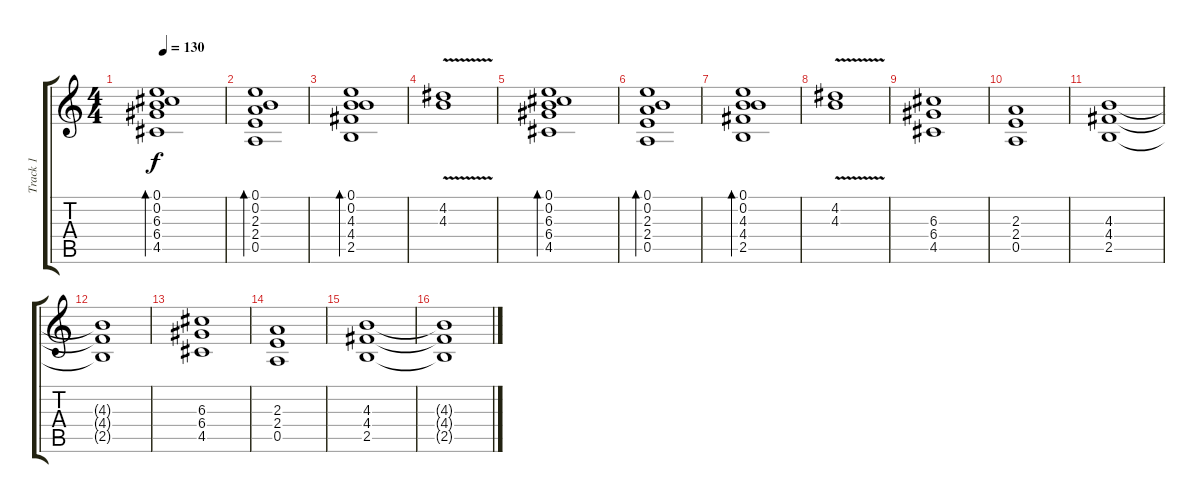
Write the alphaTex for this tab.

\track ("Track 1" "Track 1") {instrument overdrivenguitar}
\staff {score tabs}
\tuning (E4 B3 G3 D3 A2 E2) {hide}
\ts (4 4)
\tempo 130
\clef g2
\ks c
(0.1 0.2 6.3 6.4 4.5).1{bd 480 dy f} |
(0.1 0.2 2.3 2.4 0.5).1{bd 480} |
(0.1 0.2 4.3 4.4 2.5).1{bd 480} |
(4.2 4.3{v}).1 |
(0.1 0.2 6.3 6.4 4.5).1{bd 480} |
(0.1 0.2 2.3 2.4 0.5).1{bd 480} |
(0.1 0.2 4.3 4.4 2.5).1{bd 480} |
(4.2 4.3{v}).1 |
(6.3 6.4 4.5).1{instrument overdrivenguitar} |
(2.3 2.4 0.5).1 |
(4.3 4.4 2.5).1 |
(4.3{t} 4.4{t} 2.5{t}).1 |
(6.3 6.4 4.5).1{instrument overdrivenguitar} |
(2.3 2.4 0.5).1 |
(4.3 4.4 2.5).1 |
(4.3{t} 4.4{t} 2.5{t}).1
